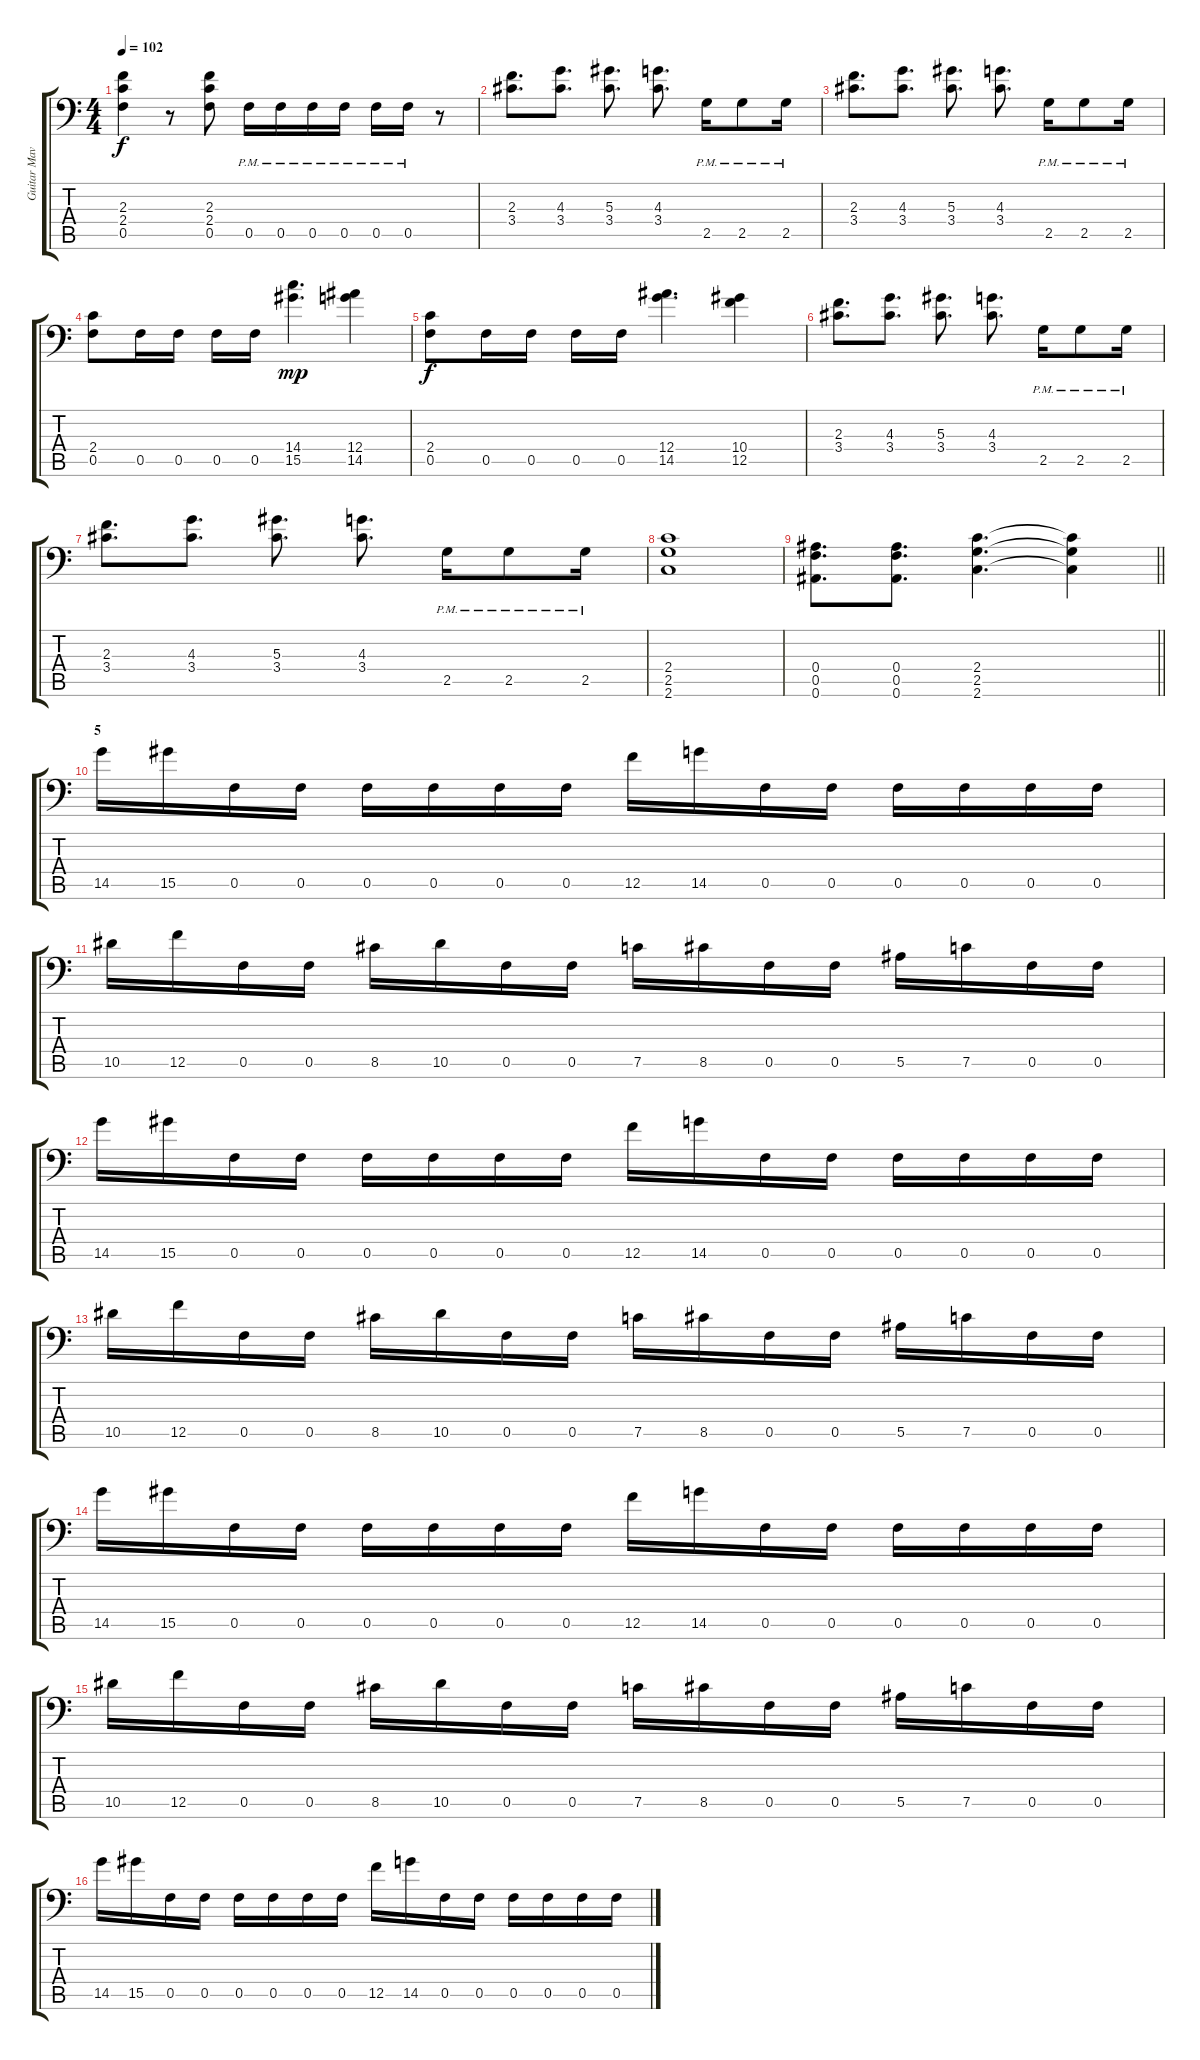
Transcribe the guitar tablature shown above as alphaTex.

\track ("Guitar Mavrin" "Guitar Mav") {instrument distortionguitar}
\staff {score tabs}
\tuning (C4 G3 Eb3 Bb2 F2 Bb1) {hide}
\ts (4 4)
\tempo 102
\clef f4
\ks c
(2.3 2.4 0.5).4{dy f} r.8 (2.3 2.4 0.5).8 0.5{pm}.16 0.5{pm}.16 0.5{pm}.16 0.5{pm}.16 0.5{pm}.16 0.5{pm}.16 r.8 |
(2.3 3.4).8{d} (4.3 3.4).8{d} (5.3 3.4).8{d} (4.3 3.4).8{d} 2.5{pm}.16 2.5{pm}.8 2.5{pm}.16 |
(2.3 3.4).8{d} (4.3 3.4).8{d} (5.3 3.4).8{d} (4.3 3.4).8{d} 2.5{pm}.16 2.5{pm}.8 2.5{pm}.16 |
(2.4 0.5).8 0.5.16 0.5.16 0.5.16 0.5.16 (14.4 15.5).4{d dy mp} (12.4 14.5).4 |
(2.4 0.5).8{dy f} 0.5.16 0.5.16 0.5.16 0.5.16 (12.4 14.5).4{d} (10.4 12.5).4 |
(2.3 3.4).8{d} (4.3 3.4).8{d} (5.3 3.4).8{d} (4.3 3.4).8{d} 2.5{pm}.16 2.5{pm}.8 2.5{pm}.16 |
(2.3 3.4).8{d} (4.3 3.4).8{d} (5.3 3.4).8{d} (4.3 3.4).8{d} 2.5{pm}.16 2.5{pm}.8 2.5{pm}.16 |
(2.4 2.5 2.6).1 |
\barLineRight lightlight
(0.4 0.5 0.6).8{d} (0.4 0.5 0.6).8{d} (2.4 2.5 2.6).4{d} (2.4{t} 2.5{t} 2.6{t}).4 |
\section ("" "5")
14.5.16 15.5.16 0.5.16 0.5.16 0.5.16 0.5.16 0.5.16 0.5.16 12.5.16 14.5.16 0.5.16 0.5.16 0.5.16 0.5.16 0.5.16 0.5.16 |
10.5.16 12.5.16 0.5.16 0.5.16 8.5.16 10.5.16 0.5.16 0.5.16 7.5.16 8.5.16 0.5.16 0.5.16 5.5.16 7.5.16 0.5.16 0.5.16 |
14.5.16 15.5.16 0.5.16 0.5.16 0.5.16 0.5.16 0.5.16 0.5.16 12.5.16 14.5.16 0.5.16 0.5.16 0.5.16 0.5.16 0.5.16 0.5.16 |
10.5.16 12.5.16 0.5.16 0.5.16 8.5.16 10.5.16 0.5.16 0.5.16 7.5.16 8.5.16 0.5.16 0.5.16 5.5.16 7.5.16 0.5.16 0.5.16 |
14.5.16 15.5.16 0.5.16 0.5.16 0.5.16 0.5.16 0.5.16 0.5.16 12.5.16 14.5.16 0.5.16 0.5.16 0.5.16 0.5.16 0.5.16 0.5.16 |
10.5.16 12.5.16 0.5.16 0.5.16 8.5.16 10.5.16 0.5.16 0.5.16 7.5.16 8.5.16 0.5.16 0.5.16 5.5.16 7.5.16 0.5.16 0.5.16 |
14.5.16 15.5.16 0.5.16 0.5.16 0.5.16 0.5.16 0.5.16 0.5.16 12.5.16 14.5.16 0.5.16 0.5.16 0.5.16 0.5.16 0.5.16 0.5.16
